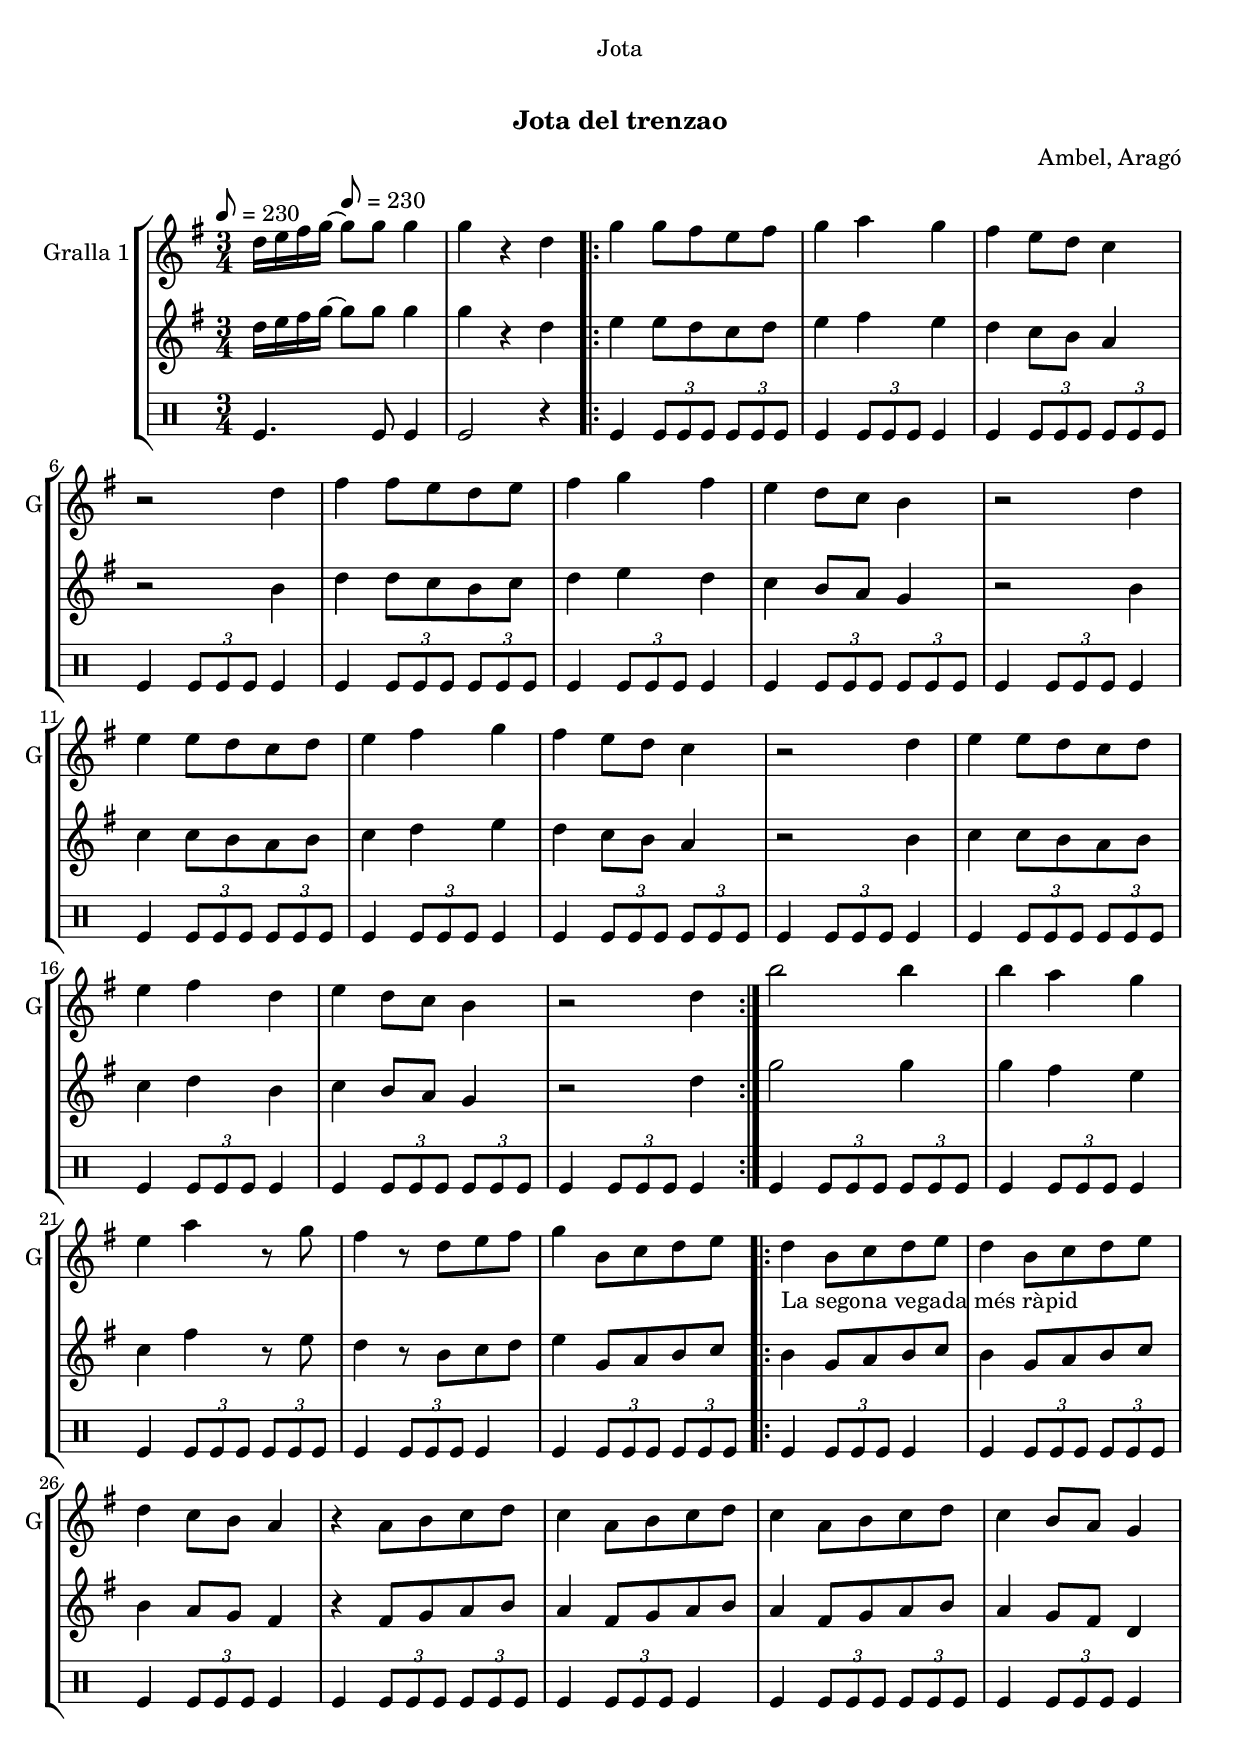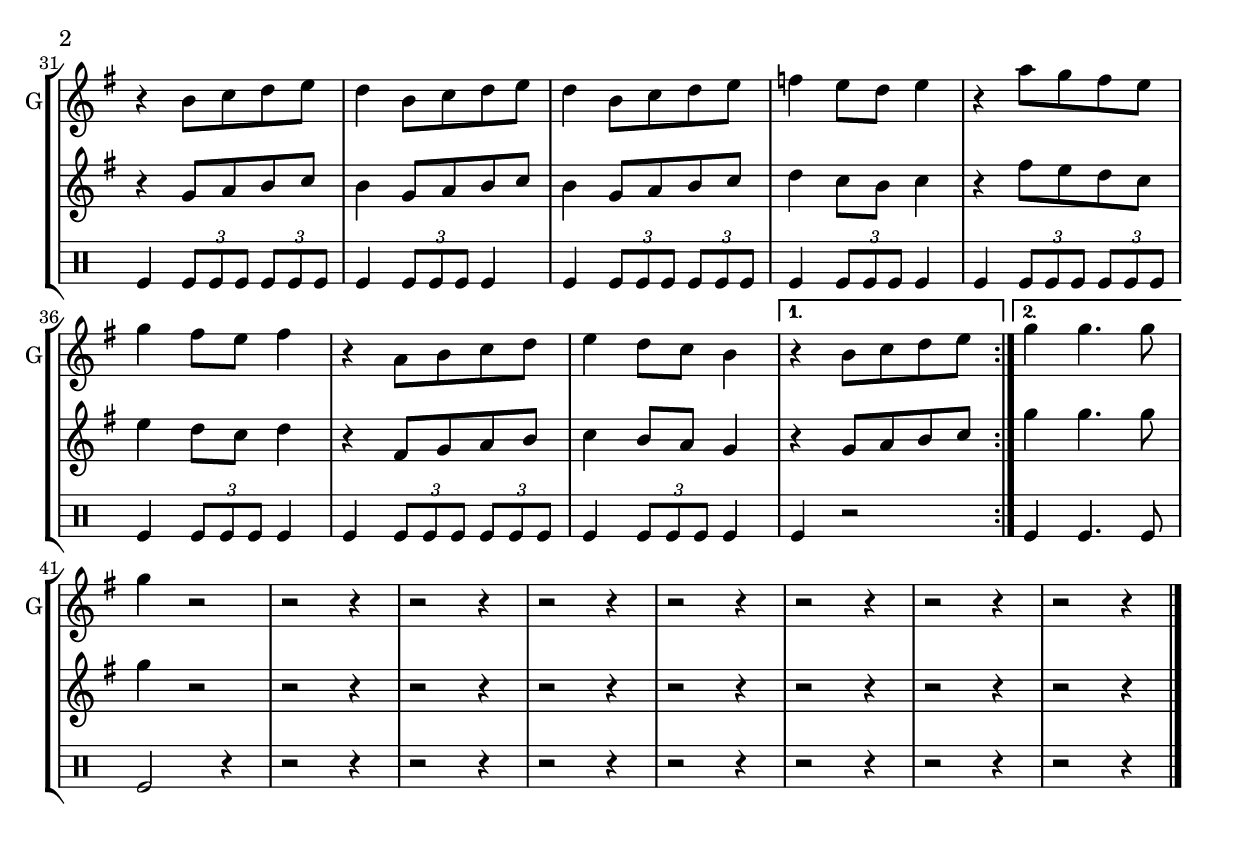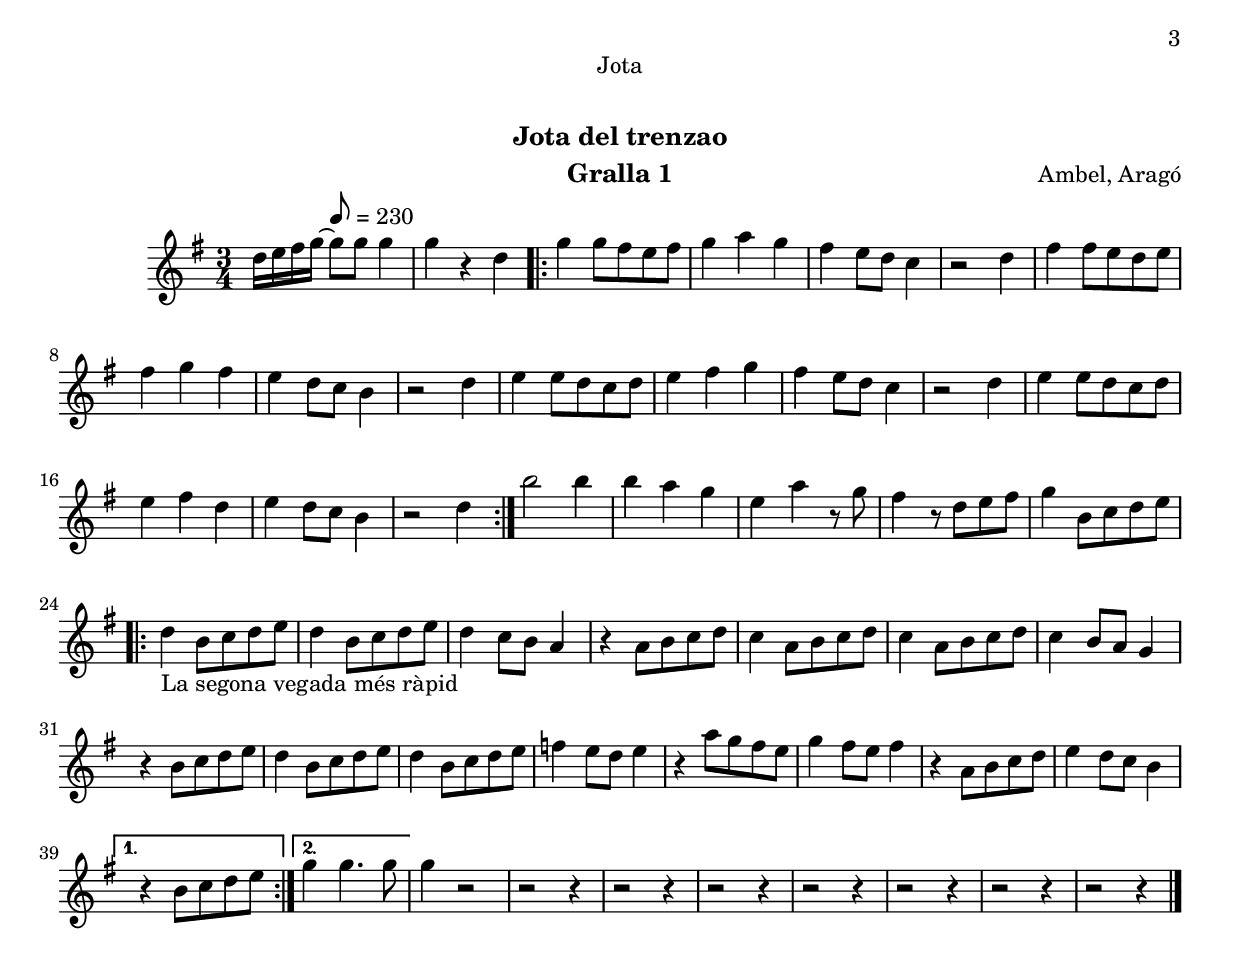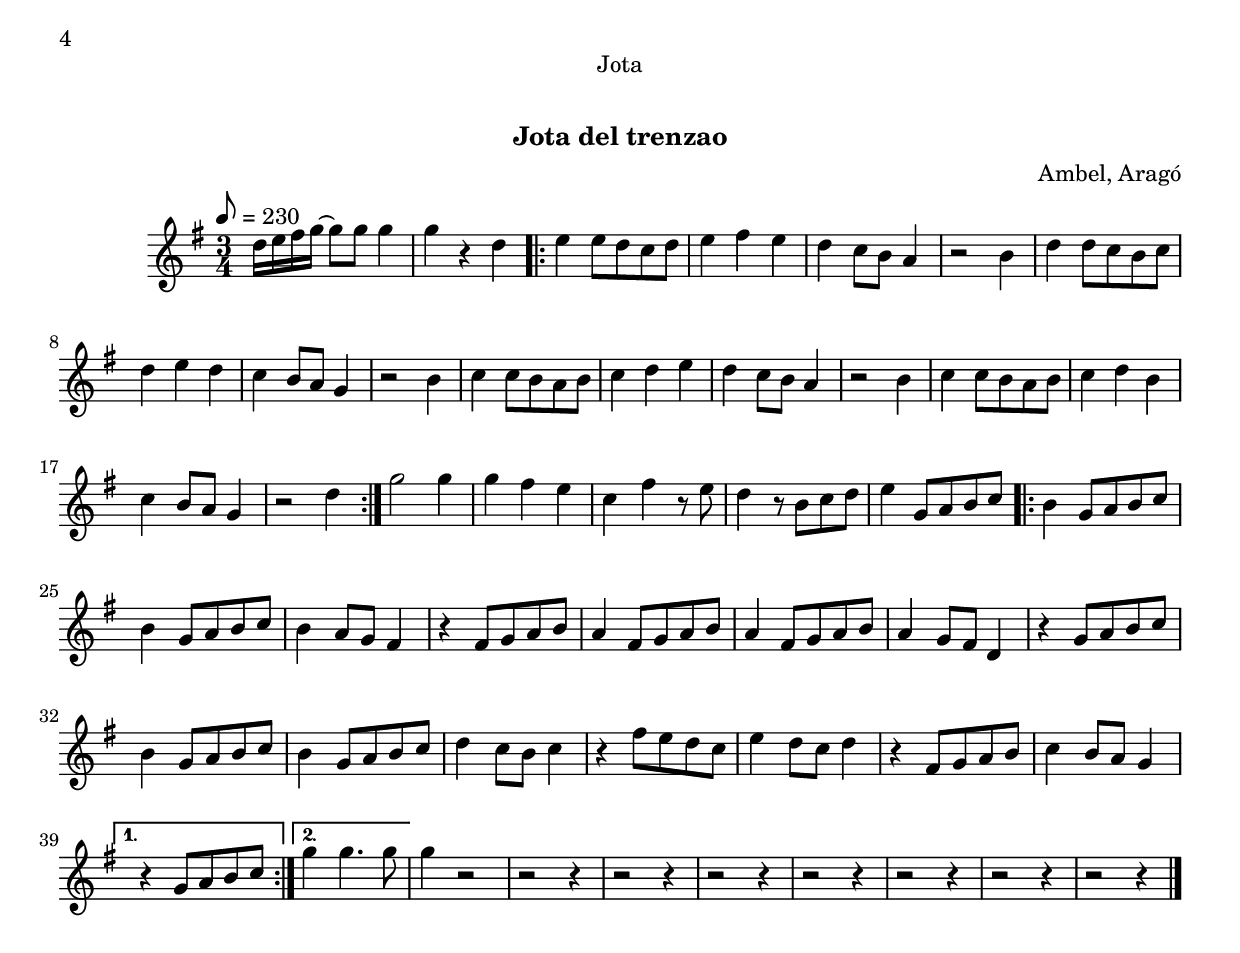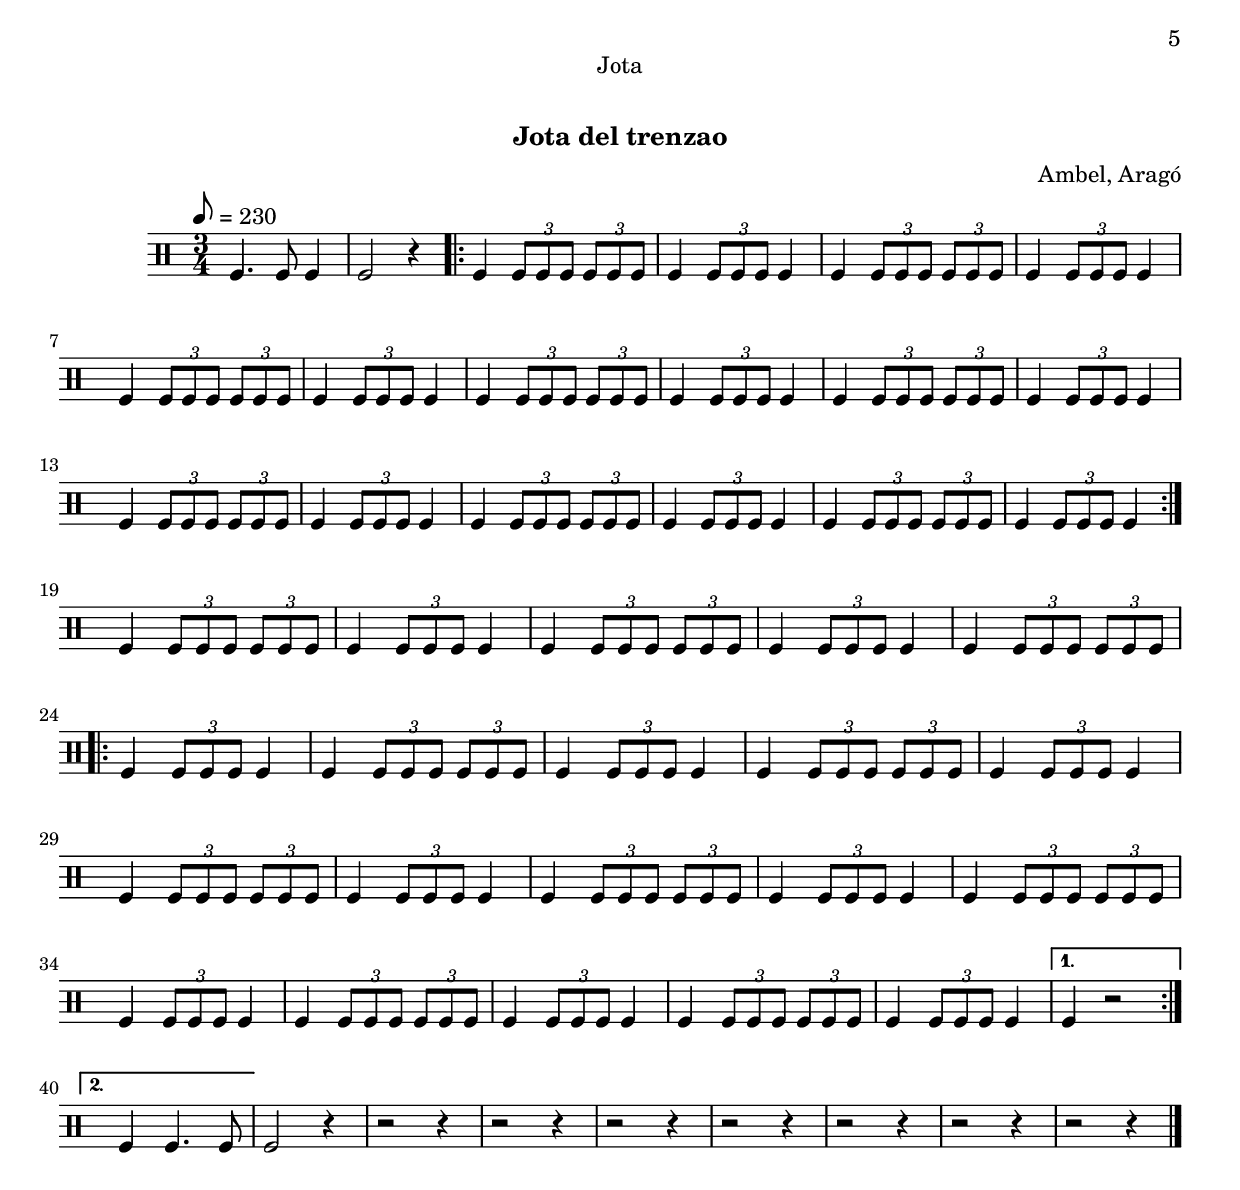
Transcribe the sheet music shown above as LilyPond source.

\version "2.22.1"

\header {
  dedication="Jota"
  title="   "
  subtitle="Jota del trenzao"
  subsubtitle=""
  poet=""
  meter=""
  piece=""
  composer="Ambel, Aragó"
  arranger=""
  opus=""
  instrument=""
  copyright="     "
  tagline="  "
}

liniaroAa =
\relative d''
{
  \clef treble
  \key g \major
  \time 3/4
  d16 e fis g ~ \tempo 8 = 230 g8 g g4  |
  g4 r d  |
  \repeat volta 2 { g4 g8 fis e fis  |
  g4 a g  |
  %05
  fis4 e8 d c4  |
  r2 d4  |
  fis4 fis8 e d e  |
  fis4 g fis  |
  e4 d8 c b4  |
  %10
  r2 d4  |
  e4 e8 d c d  |
  e4 fis g  |
  fis4 e8 d c4  |
  r2 d4  |
  %15
  e4 e8 d c d  |
  e4 fis d  |
  e4 d8 c b4  |
  r2 d4  | }
  b'2 b4  |
  %20
  b4 a g  |
  e4 a r8 g  |
  fis4 r8 d e fis  |
  g4 b,8 c d e  |
  \repeat volta 2 { d4 _"La segona vegada més ràpid" b8 c d e  |
  %25
  d4 b8 c d e  |
  d4 c8 b a4  |
  r4 a8 b c d  |
  c4 a8 b c d  |
  c4 a8 b c d  |
  %30
  c4 b8 a g4  |
  r4 b8 c d e  |
  d4 b8 c d e  |
  d4 b8 c d e  |
  f4 e8 d e4  |
  %35
  r4 a8 g fis e  |
  g4 fis8 e fis4  |
  r4 a,8 b c d  |
  e4 d8 c b4 }
  \alternative { { r4 b8 c d e }
  %40
  { g4 g4. g8 } }
  g4 r2  |
  r2 r4  |
  r2 r4  |
  r2 r4  |
  %45
  r2 r4  |
  r2 r4  |
  r2 r4  |
  r2 r4  \bar "|."
}

liniaroAb =
\relative d''
{
  \tempo 8 = 230
  \clef treble
  \key g \major
  \time 3/4
  d16 e fis g ~ g8 g g4  |
  g4 r d  |
  \repeat volta 2 { e4 e8 d c d  |
  e4 fis e  |
  %05
  d4 c8 b a4  |
  r2 b4  |
  d4 d8 c b c  |
  d4 e d  |
  c4 b8 a g4  |
  %10
  r2 b4  |
  c4 c8 b a b  |
  c4 d e  |
  d4 c8 b a4  |
  r2 b4  |
  %15
  c4 c8 b a b  |
  c4 d b  |
  c4 b8 a g4  |
  r2 d'4  | }
  g2 g4  |
  %20
  g4 fis e  |
  c4 fis r8 e  |
  d4 r8 b c d  |
  e4 g,8 a b c  |
  \repeat volta 2 { b4 g8 a b c  |
  %25
  b4 g8 a b c  |
  b4 a8 g fis4  |
  r4 fis8 g a b  |
  a4 fis8 g a b  |
  a4 fis8 g a b  |
  %30
  a4 g8 fis d4  |
  r4 g8 a b c  |
  b4 g8 a b c  |
  b4 g8 a b c  |
  d4 c8 b c4  |
  %35
  r4 fis8 e d c  |
  e4 d8 c d4  |
  r4 fis,8 g a b  |
  c4 b8 a g4 }
  \alternative { { r4 g8 a b c }
  %40
  { g'4 g4. g8 } }
  g4 r2  |
  r2 r4  |
  r2 r4  |
  r2 r4  |
  %45
  r2 r4  |
  r2 r4  |
  r2 r4  |
  r2 r4  \bar "|."
}

liniaroAc =
\drummode
{
  \tempo 8 = 230
  \time 3/4
  tomfl4. tomfl8 tomfl4  |
  tomfl2 r4  |
  \repeat volta 2 { tomfl4 \times 2/3 { tomfl8 tomfl tomfl } \times 2/3 { tomfl tomfl tomfl }  |
  tomfl4 \times 2/3 { tomfl8 tomfl tomfl } tomfl4  |
  %05
  tomfl4 \times 2/3 { tomfl8 tomfl tomfl } \times 2/3 { tomfl tomfl tomfl }  |
  tomfl4 \times 2/3 { tomfl8 tomfl tomfl } tomfl4  |
  tomfl4 \times 2/3 { tomfl8 tomfl tomfl } \times 2/3 { tomfl tomfl tomfl }  |
  tomfl4 \times 2/3 { tomfl8 tomfl tomfl } tomfl4  |
  tomfl4 \times 2/3 { tomfl8 tomfl tomfl } \times 2/3 { tomfl tomfl tomfl }  |
  %10
  tomfl4 \times 2/3 { tomfl8 tomfl tomfl } tomfl4  |
  tomfl4 \times 2/3 { tomfl8 tomfl tomfl } \times 2/3 { tomfl tomfl tomfl }  |
  tomfl4 \times 2/3 { tomfl8 tomfl tomfl } tomfl4  |
  tomfl4 \times 2/3 { tomfl8 tomfl tomfl } \times 2/3 { tomfl tomfl tomfl }  |
  tomfl4 \times 2/3 { tomfl8 tomfl tomfl } tomfl4  |
  %15
  tomfl4 \times 2/3 { tomfl8 tomfl tomfl } \times 2/3 { tomfl tomfl tomfl }  |
  tomfl4 \times 2/3 { tomfl8 tomfl tomfl } tomfl4  |
  tomfl4 \times 2/3 { tomfl8 tomfl tomfl } \times 2/3 { tomfl tomfl tomfl }  |
  tomfl4 \times 2/3 { tomfl8 tomfl tomfl } tomfl4  | }
  tomfl4 \times 2/3 { tomfl8 tomfl tomfl } \times 2/3 { tomfl tomfl tomfl }  |
  %20
  tomfl4 \times 2/3 { tomfl8 tomfl tomfl } tomfl4  |
  tomfl4 \times 2/3 { tomfl8 tomfl tomfl } \times 2/3 { tomfl tomfl tomfl }  |
  tomfl4 \times 2/3 { tomfl8 tomfl tomfl } tomfl4  |
  tomfl4 \times 2/3 { tomfl8 tomfl tomfl } \times 2/3 { tomfl tomfl tomfl }  |
  \repeat volta 2 { tomfl4 \times 2/3 { tomfl8 tomfl tomfl } tomfl4  |
  %25
  tomfl4 \times 2/3 { tomfl8 tomfl tomfl } \times 2/3 { tomfl tomfl tomfl }  |
  tomfl4 \times 2/3 { tomfl8 tomfl tomfl } tomfl4  |
  tomfl4 \times 2/3 { tomfl8 tomfl tomfl } \times 2/3 { tomfl tomfl tomfl }  |
  tomfl4 \times 2/3 { tomfl8 tomfl tomfl } tomfl4  |
  tomfl4 \times 2/3 { tomfl8 tomfl tomfl } \times 2/3 { tomfl tomfl tomfl }  |
  %30
  tomfl4 \times 2/3 { tomfl8 tomfl tomfl } tomfl4  |
  tomfl4 \times 2/3 { tomfl8 tomfl tomfl } \times 2/3 { tomfl tomfl tomfl }  |
  tomfl4 \times 2/3 { tomfl8 tomfl tomfl } tomfl4  |
  tomfl4 \times 2/3 { tomfl8 tomfl tomfl } \times 2/3 { tomfl tomfl tomfl }  |
  tomfl4 \times 2/3 { tomfl8 tomfl tomfl } tomfl4  |
  %35
  tomfl4 \times 2/3 { tomfl8 tomfl tomfl } \times 2/3 { tomfl tomfl tomfl }  |
  tomfl4 \times 2/3 { tomfl8 tomfl tomfl } tomfl4  |
  tomfl4 \times 2/3 { tomfl8 tomfl tomfl } \times 2/3 { tomfl tomfl tomfl }  |
  tomfl4 \times 2/3 { tomfl8 tomfl tomfl } tomfl4 }
  \alternative { { tomfl4 r2 }
  %40
  { tomfl4 tomfl4. tomfl8 } }
  tomfl2 r4  |
  r2 r4  |
  r2 r4  |
  r2 r4  |
  %45
  r2 r4  |
  r2 r4  |
  r2 r4  |
  r2 r4  \bar "|."
}

\bookpart {
  \score {
    \new StaffGroup {
      \override Score.RehearsalMark #'self-alignment-X = #LEFT
      <<
        \new Staff \with {instrumentName = #"Gralla 1" shortInstrumentName = #"G"} \liniaroAa
        \new Staff \with {instrumentName = #"" shortInstrumentName = #" "} \liniaroAb
        \new DrumStaff \with {instrumentName = #"" shortInstrumentName = #" "} \liniaroAc
      >>
    }
    \layout {}
  }
  \score { \unfoldRepeats
    \new StaffGroup {
      \override Score.RehearsalMark #'self-alignment-X = #LEFT
      <<
        \new Staff \with {instrumentName = #"Gralla 1" shortInstrumentName = #"G"} \liniaroAa
        \new Staff \with {instrumentName = #"" shortInstrumentName = #" "} \liniaroAb
        \new DrumStaff \with {instrumentName = #"" shortInstrumentName = #" "} \liniaroAc
      >>
    }
    \midi {
      \set Staff.midiInstrument = "oboe"
      \set DrumStaff.midiInstrument = "drums"
    }
  }
}

\bookpart {
  \header {instrument="Gralla 1"}
  \score {
    \new StaffGroup {
      \override Score.RehearsalMark #'self-alignment-X = #LEFT
      <<
        \new Staff \liniaroAa
      >>
    }
    \layout {}
  }
  \score { \unfoldRepeats
    \new StaffGroup {
      \override Score.RehearsalMark #'self-alignment-X = #LEFT
      <<
        \new Staff \liniaroAa
      >>
    }
    \midi {
      \set Staff.midiInstrument = "oboe"
      \set DrumStaff.midiInstrument = "drums"
    }
  }
}

\bookpart {
  \header {instrument=""}
  \score {
    \new StaffGroup {
      \override Score.RehearsalMark #'self-alignment-X = #LEFT
      <<
        \new Staff \liniaroAb
      >>
    }
    \layout {}
  }
  \score { \unfoldRepeats
    \new StaffGroup {
      \override Score.RehearsalMark #'self-alignment-X = #LEFT
      <<
        \new Staff \liniaroAb
      >>
    }
    \midi {
      \set Staff.midiInstrument = "oboe"
      \set DrumStaff.midiInstrument = "drums"
    }
  }
}

\bookpart {
  \header {instrument=""}
  \score {
    \new StaffGroup {
      \override Score.RehearsalMark #'self-alignment-X = #LEFT
      <<
        \new DrumStaff \liniaroAc
      >>
    }
    \layout {}
  }
  \score { \unfoldRepeats
    \new StaffGroup {
      \override Score.RehearsalMark #'self-alignment-X = #LEFT
      <<
        \new DrumStaff \liniaroAc
      >>
    }
    \midi {
      \set Staff.midiInstrument = "oboe"
      \set DrumStaff.midiInstrument = "drums"
    }
  }
}

